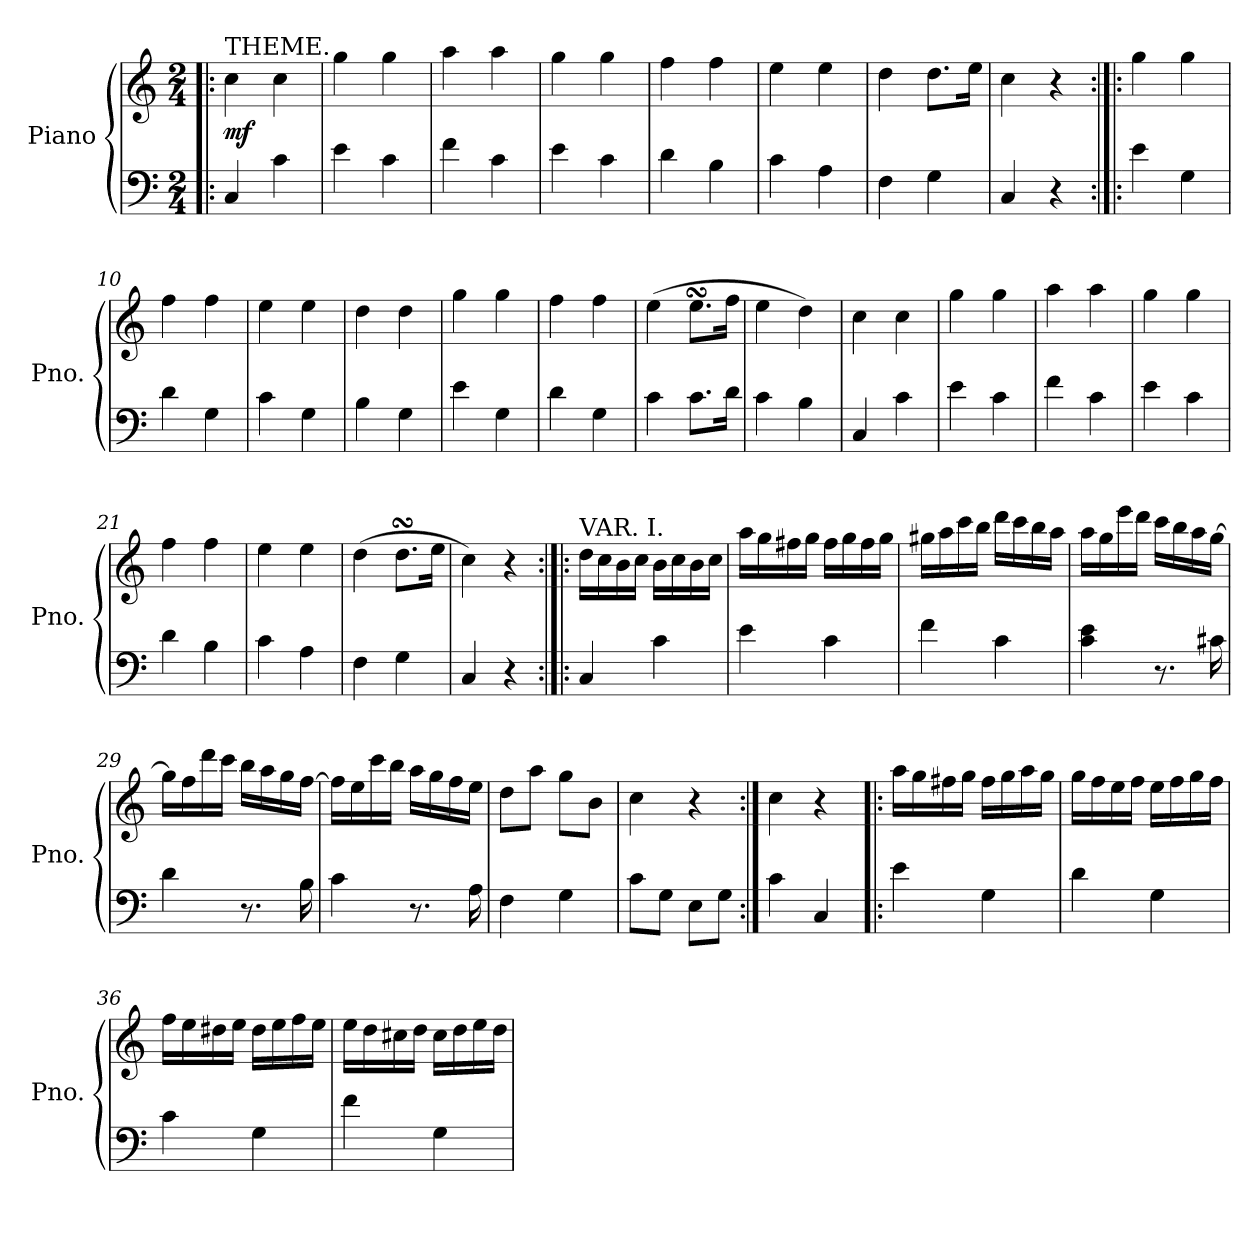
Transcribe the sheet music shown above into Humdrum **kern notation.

**kern	**kern	**dynam
*part1	*part1	*part1
*staff2	*staff1	*staff1/2
*I"Piano	*	*
*I'Pno.	*	*
*clefF4	*clefG2	*
*k[]	*k[]	*
*M2/4	*M2/4	*
*MM120	*MM120	*
=1!|:	=1!|:	=1!|:
!	!LO:TX:a:t=THEME.	!
!	!	!LO:DY:b
4C/	4cc\	mf
4c\	4cc\	.
=2	=2	=2
4e\	4gg\	.
4c\	4gg\	.
=3	=3	=3
4f\	4aa\	.
4c\	4aa\	.
=4	=4	=4
4e\	4gg\	.
4c\	4gg\	.
=5	=5	=5
4d\	4ff\	.
4B\	4ff\	.
=6	=6	=6
4c\	4ee\	.
4A\	4ee\	.
=7	=7	=7
4F\	4dd\	.
4G\	8.dd\L	.
.	16ee\Jk	.
=8	=8	=8
4C/	4cc\	.
4r	4r	.
=9:|!|:	=9:|!|:	=9:|!|:
4e\	4gg\	.
4G\	4gg\	.
=10	=10	=10
4d\	4ff\	.
4G\	4ff\	.
=11	=11	=11
4c\	4ee\	.
4G\	4ee\	.
=12	=12	=12
4B\	4dd\	.
4G\	4dd\	.
=13	=13	=13
4e\	4gg\	.
4G\	4gg\	.
=14	=14	=14
4d\	4ff\	.
4G\	4ff\	.
=15	=15	=15
4c\	(>4ee\	.
8.c\L	8.eesSsS\L	.
16d\Jk	16ff\Jk	.
=16	=16	=16
4c\	4ee\	.
4B\	4dd\)	.
=17	=17	=17
4C/	4cc\	.
4c\	4cc\	.
=18	=18	=18
4e\	4gg\	.
4c\	4gg\	.
=19	=19	=19
4f\	4aa\	.
4c\	4aa\	.
=20	=20	=20
4e\	4gg\	.
4c\	4gg\	.
=21	=21	=21
4d\	4ff\	.
4B\	4ff\	.
=22	=22	=22
4c\	4ee\	.
4A\	4ee\	.
=23	=23	=23
4F\	(>4dd\	.
4G\	8.ddsSSS\L	.
.	16ee\Jk	.
=24	=24	=24
4C/	4cc\)	.
4r	4r	.
=25:|!|:	=25:|!|:	=25:|!|:
!	!LO:TX:a:t=VAR. I.	!
4C/	16dd\LL	.
.	16cc\	.
.	16b\	.
.	16cc\JJ	.
4c\	16b\LL	.
.	16cc\	.
.	16b\	.
.	16cc\JJ	.
=26	=26	=26
4e\	16aa\LL	.
.	16gg\	.
.	16ff#X\	.
.	16gg\JJ	.
4c\	16ff#\LL	.
.	16gg\	.
.	16ff#\	.
.	16gg\JJ	.
=27	=27	=27
4f\	16gg#X\LL	.
.	16aa\	.
.	16ccc\	.
.	16bb\JJ	.
4c\	16ddd\LL	.
.	16ccc\	.
.	16bb\	.
.	16aa\JJ	.
=28	=28	=28
4c\ 4e\	16aa\LL	.
.	16gg\	.
.	16eee\	.
.	16ddd\JJ	.
8.r	16ccc\LL	.
.	16bb\	.
.	16aa\	.
16c#X\	[16gg\JJ	.
=29	=29	=29
4d\	16gg\LL]	.
.	16ff\	.
.	16ddd\	.
.	16ccc\JJ	.
8.r	16bb\LL	.
.	16aa\	.
.	16gg\	.
16B\	[16ff\JJ	.
=30	=30	=30
4c\	16ff\LL]	.
.	16ee\	.
.	16ccc\	.
.	16bb\JJ	.
8.r	16aa\LL	.
.	16gg\	.
.	16ff\	.
16A\	16ee\JJ	.
=31	=31	=31
4F\	8dd\L	.
.	8aa\J	.
4G\	8gg\L	.
.	8b\J	.
=32	=32	=32
8c\L	4cc\	.
8G\J	.	.
8E\L	4r	.
8G\J	.	.
=33:|!	=33:|!	=33:|!
4c\	4cc\	.
4C/	4r	.
=34!|:	=34!|:	=34!|:
4e\	16aa\LL	.
.	16gg\	.
.	16ff#X\	.
.	16gg\JJ	.
4G\	16ff#\LL	.
.	16gg\	.
.	16aa\	.
.	16gg\JJ	.
=35	=35	=35
4d\	16gg\LL	.
.	16ff\	.
.	16ee\	.
.	16ff\JJ	.
4G\	16ee\LL	.
.	16ff\	.
.	16gg\	.
.	16ff\JJ	.
=36	=36	=36
4c\	16ff\LL	.
.	16ee\	.
.	16dd#X\	.
.	16ee\JJ	.
4G\	16dd#\LL	.
.	16ee\	.
.	16ff\	.
.	16ee\JJ	.
=37	=37	=37
4f\	16ee\LL	.
.	16dd\	.
.	16cc#X\	.
.	16dd\JJ	.
4G\	16cc#\LL	.
.	16dd\	.
.	16ee\	.
.	16dd\JJ	.
=	=	=
*-	*-	*-
